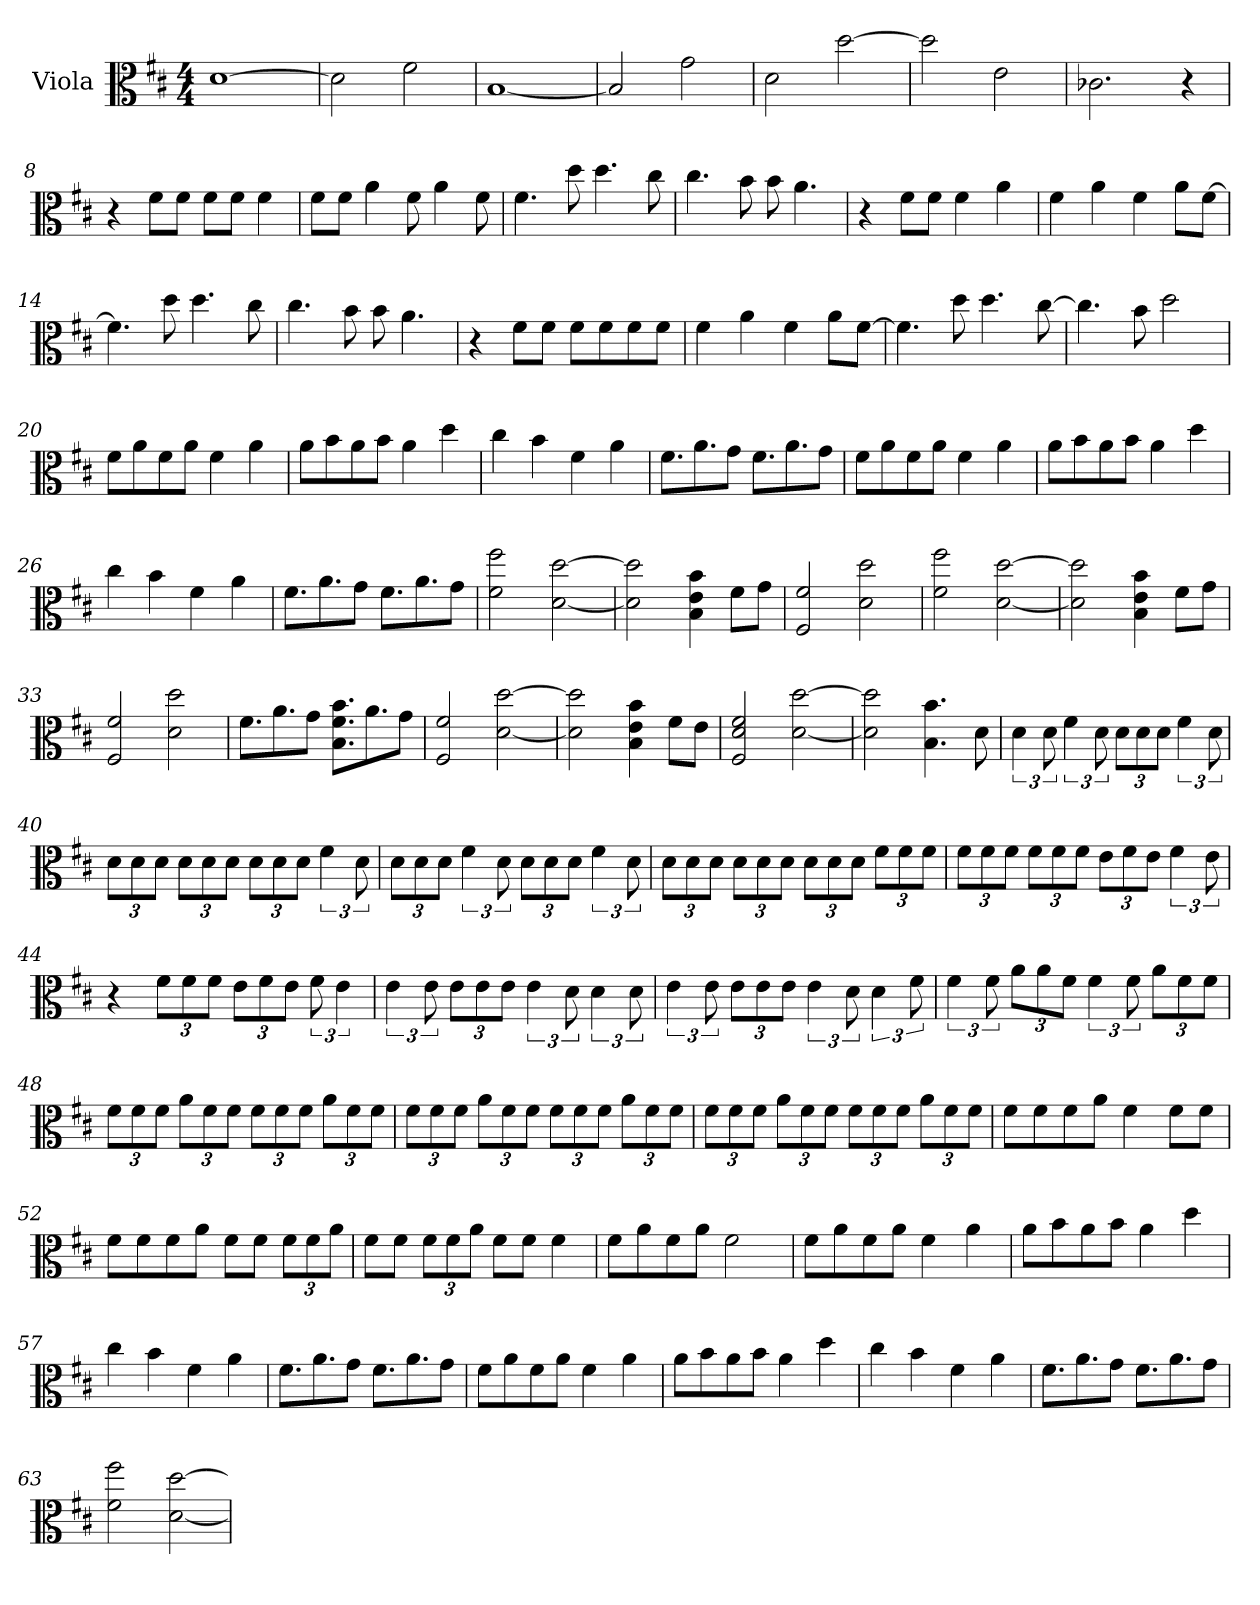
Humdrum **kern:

**kern
*part1
*staff1
*I"Viola
*I'Vla.
*clefC3
*k[f#c#]
*M4/4
=1
[1d
=2
2d\]
2f#\
=3
[1B
=4
2B/]
2g\
=5
2d\
[2dd\
=6
2dd\]
2e\
=7
2.c-X\
4r
=8
4r
8f#\L
8f#\J
8f#\L
8f#\J
4f#\
=9
8f#\L
8f#\J
4a\
8f#\
4a\
8f#\
=10
4.f#\
8dd\
4.dd\
8cc#\
!!LO:LB:g=z
=11
4.cc#\
8b\
8b\
4.a\
=12
4r
8f#\L
8f#\J
4f#\
4a\
=13
4f#\
4a\
4f#\
8a\L
[8f#\J
=14
4.f#\]
8dd\
4.dd\
8cc#\
=15
4.cc#\
8b\
8b\
4.a\
=16
4r
8f#\L
8f#\J
8f#\L
8f#\
8f#\
8f#\J
=17
4f#\
4a\
4f#\
8a\L
[8f#\J
!!LO:LB:g=z
=18
4.f#\]
8dd\
4.dd\
[8cc#\
=19
4.cc#\]
8b\
2dd\
=20
8f#\L
8a\
8f#\
8a\J
4f#\
4a\
=21
8a\L
8b\
8a\
8b\J
4a\
4dd\
=22
4cc#\
4b\
4f#\
4a\
=23
8.f#\L
8.a\
8g\J
8.f#\L
8.a\
8g\J
!!LO:LB:g=z
=24
8f#\L
8a\
8f#\
8a\J
4f#\
4a\
=25
8a\L
8b\
8a\
8b\J
4a\
4dd\
=26
4cc#\
4b\
4f#\
4a\
=27
8.f#\L
8.a\
8g\J
8.f#\L
8.a\
8g\J
=28
2f#\ 2ff#\
[2d\ [2dd\
=29
2d\] 2dd\]
4B\ 4e\ 4b\
8f#\L
8g\J
=30
2F#/ 2f#/
2d\ 2dd\
=31
2f#\ 2ff#\
[2d\ [2dd\
!!LO:LB:g=z
=32
2d\] 2dd\]
4B\ 4e\ 4b\
8f#\L
8g\J
=33
2F#/ 2f#/
2d\ 2dd\
=34
8.f#\L
8.a\
8g\J
8.B\ 8.f#\ 8.b\L
8.a\
8g\J
=35
2F#/ 2f#/
[2d\ [2dd\
=36
2d\] 2dd\]
4B\ 4e\ 4b\
8f#\L
8e\J
=37
2F#/ 2d/ 2f#/
[2d\ [2dd\
=38
2d\] 2dd\]
4.B\ 4.b\
8d\
=39
6d\
12d\
6f#\
12d\
*Xbrackettup
12d\L
12d\
12d\J
*brackettup
6f#\
12d\
!!LO:LB:g=z
=40
*Xbrackettup
12d\L
12d\
12d\J
12d\L
12d\
12d\J
12d\L
12d\
12d\J
*brackettup
6f#\
12d\
=41
*Xbrackettup
12d\L
12d\
12d\J
*brackettup
6f#\
12d\
*Xbrackettup
12d\L
12d\
12d\J
*brackettup
6f#\
12d\
=42
*Xbrackettup
12d\L
12d\
12d\J
12d\L
12d\
12d\J
12d\L
12d\
12d\J
12f#\L
12f#\
12f#\J
=43
12f#\L
12f#\
12f#\J
12f#\L
12f#\
12f#\J
12e\L
12f#\
12e\J
*brackettup
6f#\
12e\
!!LO:LB:g=z
=44
4r
*Xbrackettup
12f#\L
12f#\
12f#\J
12e\L
12f#\
12e\J
*brackettup
12f#\
6e\
=45
6e\
12e\
*Xbrackettup
12e\L
12e\
12e\J
*brackettup
6e\
12d\
6d\
12d\
=46
6e\
12e\
*Xbrackettup
12e\L
12e\
12e\J
*brackettup
6e\
12d\
6d\
12f#\
=47
6f#\
12f#\
*Xbrackettup
12a\L
12a\
12f#\J
*brackettup
6f#\
12f#\
*Xbrackettup
12a\L
12f#\
12f#\J
!!LO:LB:g=z
=48
12f#\L
12f#\
12f#\J
12a\L
12f#\
12f#\J
12f#\L
12f#\
12f#\J
12a\L
12f#\
12f#\J
=49
12f#\L
12f#\
12f#\J
12a\L
12f#\
12f#\J
12f#\L
12f#\
12f#\J
12a\L
12f#\
12f#\J
=50
12f#\L
12f#\
12f#\J
12a\L
12f#\
12f#\J
12f#\L
12f#\
12f#\J
12a\L
12f#\
12f#\J
=51
8f#\L
8f#\
8f#\
8a\J
4f#\
8f#\L
8f#\J
!!LO:LB:g=z
=52
8f#\L
8f#\
8f#\
8a\J
8f#\L
8f#\J
12f#\L
12f#\
12a\J
=53
8f#\L
8f#\J
12f#\L
12f#\
12a\J
8f#\L
8f#\J
4f#\
=54
8f#\L
8a\
8f#\
8a\J
2f#\
=55
8f#\L
8a\
8f#\
8a\J
4f#\
4a\
=56
8a\L
8b\
8a\
8b\J
4a\
4dd\
=57
4cc#\
4b\
4f#\
4a\
!!LO:LB:g=z
=58
8.f#\L
8.a\
8g\J
8.f#\L
8.a\
8g\J
=59
8f#\L
8a\
8f#\
8a\J
4f#\
4a\
=60
8a\L
8b\
8a\
8b\J
4a\
4dd\
=61
4cc#\
4b\
4f#\
4a\
=62
8.f#\L
8.a\
8g\J
8.f#\L
8.a\
8g\J
=63
2f#\ 2ff#\
[2d\ [2dd\
=
*-
